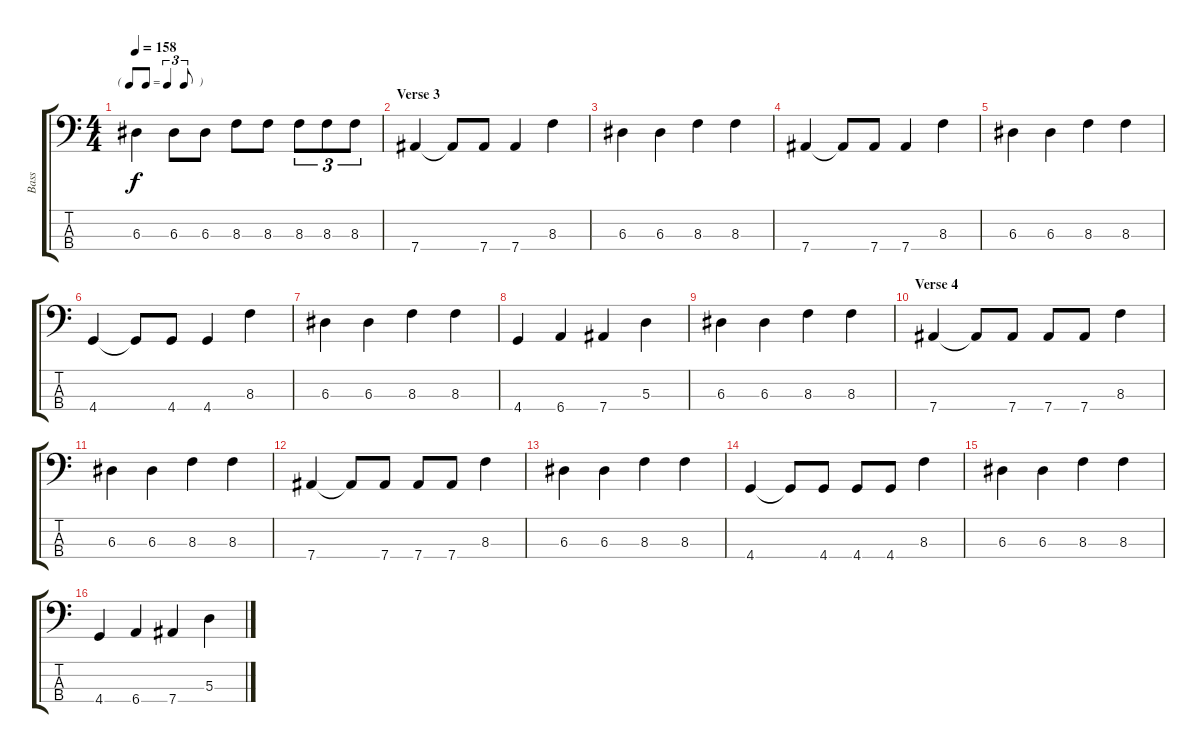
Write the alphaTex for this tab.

\track ("Bass" "Bass") {instrument electricbassfinger}
\staff {score tabs}
\tuning (G2 D2 A1 Eb1) {hide}
\ts (4 4)
\tf triplet8th
\tempo 158
\clef f4
\ks c
6.3.4{dy f} 6.3.8 6.3.8 8.3.8 8.3.8 8.3.8{tu (3 2)} 8.3.8{tu (3 2)} 8.3.8{tu (3 2)} |
\section ("" "Verse 3")
7.4.4 7.4{t}.8 7.4.8 7.4.4 8.3.4 |
6.3.4 6.3.4 8.3.4 8.3.4 |
7.4.4 7.4{t}.8 7.4.8 7.4.4 8.3.4 |
6.3.4 6.3.4 8.3.4 8.3.4 |
4.4.4 4.4{t}.8 4.4.8 4.4.4 8.3.4 |
6.3.4 6.3.4 8.3.4 8.3.4 |
4.4.4 6.4.4 7.4.4 5.3.4 |
6.3.4 6.3.4 8.3.4 8.3.4 |
\section ("" "Verse 4")
7.4.4 7.4{t}.8 7.4.8 7.4.8 7.4.8 8.3.4 |
6.3.4 6.3.4 8.3.4 8.3.4 |
7.4.4 7.4{t}.8 7.4.8 7.4.8 7.4.8 8.3.4 |
6.3.4 6.3.4 8.3.4 8.3.4 |
4.4.4 4.4{t}.8 4.4.8 4.4.8 4.4.8 8.3.4 |
6.3.4 6.3.4 8.3.4 8.3.4 |
4.4.4 6.4.4 7.4.4 5.3.4
